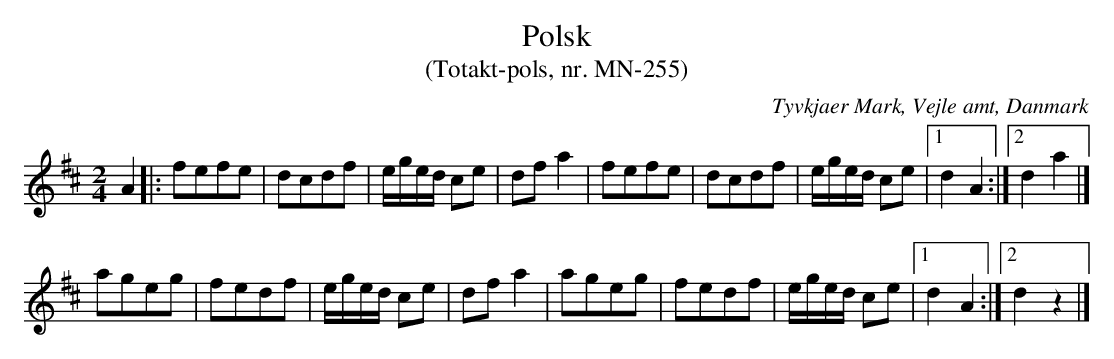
X:1
T:Polsk
T:(Totakt-pols, nr. MN-255)
O:Tyvkjaer Mark, Vejle amt, Danmark
M:2/4
L:1/8
K:D
A2 |: fefe | dcdf | e/g/e/d/ ce | df a2 | fefe | dcdf | e/g/e/d/ ce |1 d2 A2 :|2 d2 a2 |]
ageg | fedf | e/g/e/d/ ce | df a2 | ageg | fedf | e/g/e/d/ ce |1 d2 A2 :|2 d2 z2 |]
